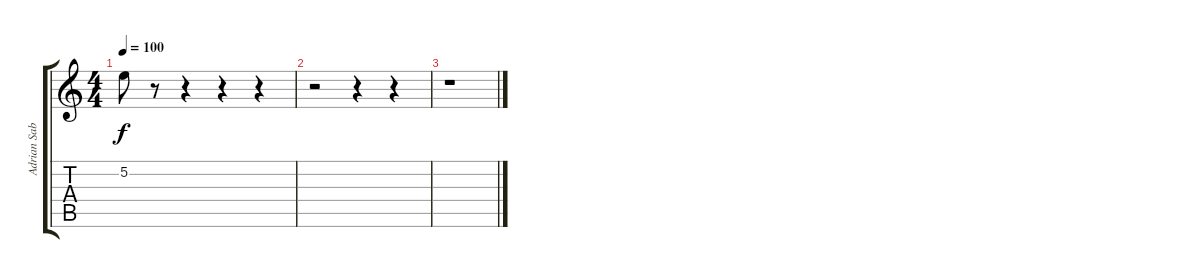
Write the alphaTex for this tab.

\track ("Adrian Sabbath" "Adrian Sab") {instrument distortionguitar}
\staff {score tabs}
\tuning (E4 B3 G3 D3 A2 E2) {hide}
\ts (4 4)
\tempo 100
\clef g2
\ks c
5.2.8{dy f} r.8 r.4 r.4 r.4 |
r.2 r.4 r.4 |
r.1
